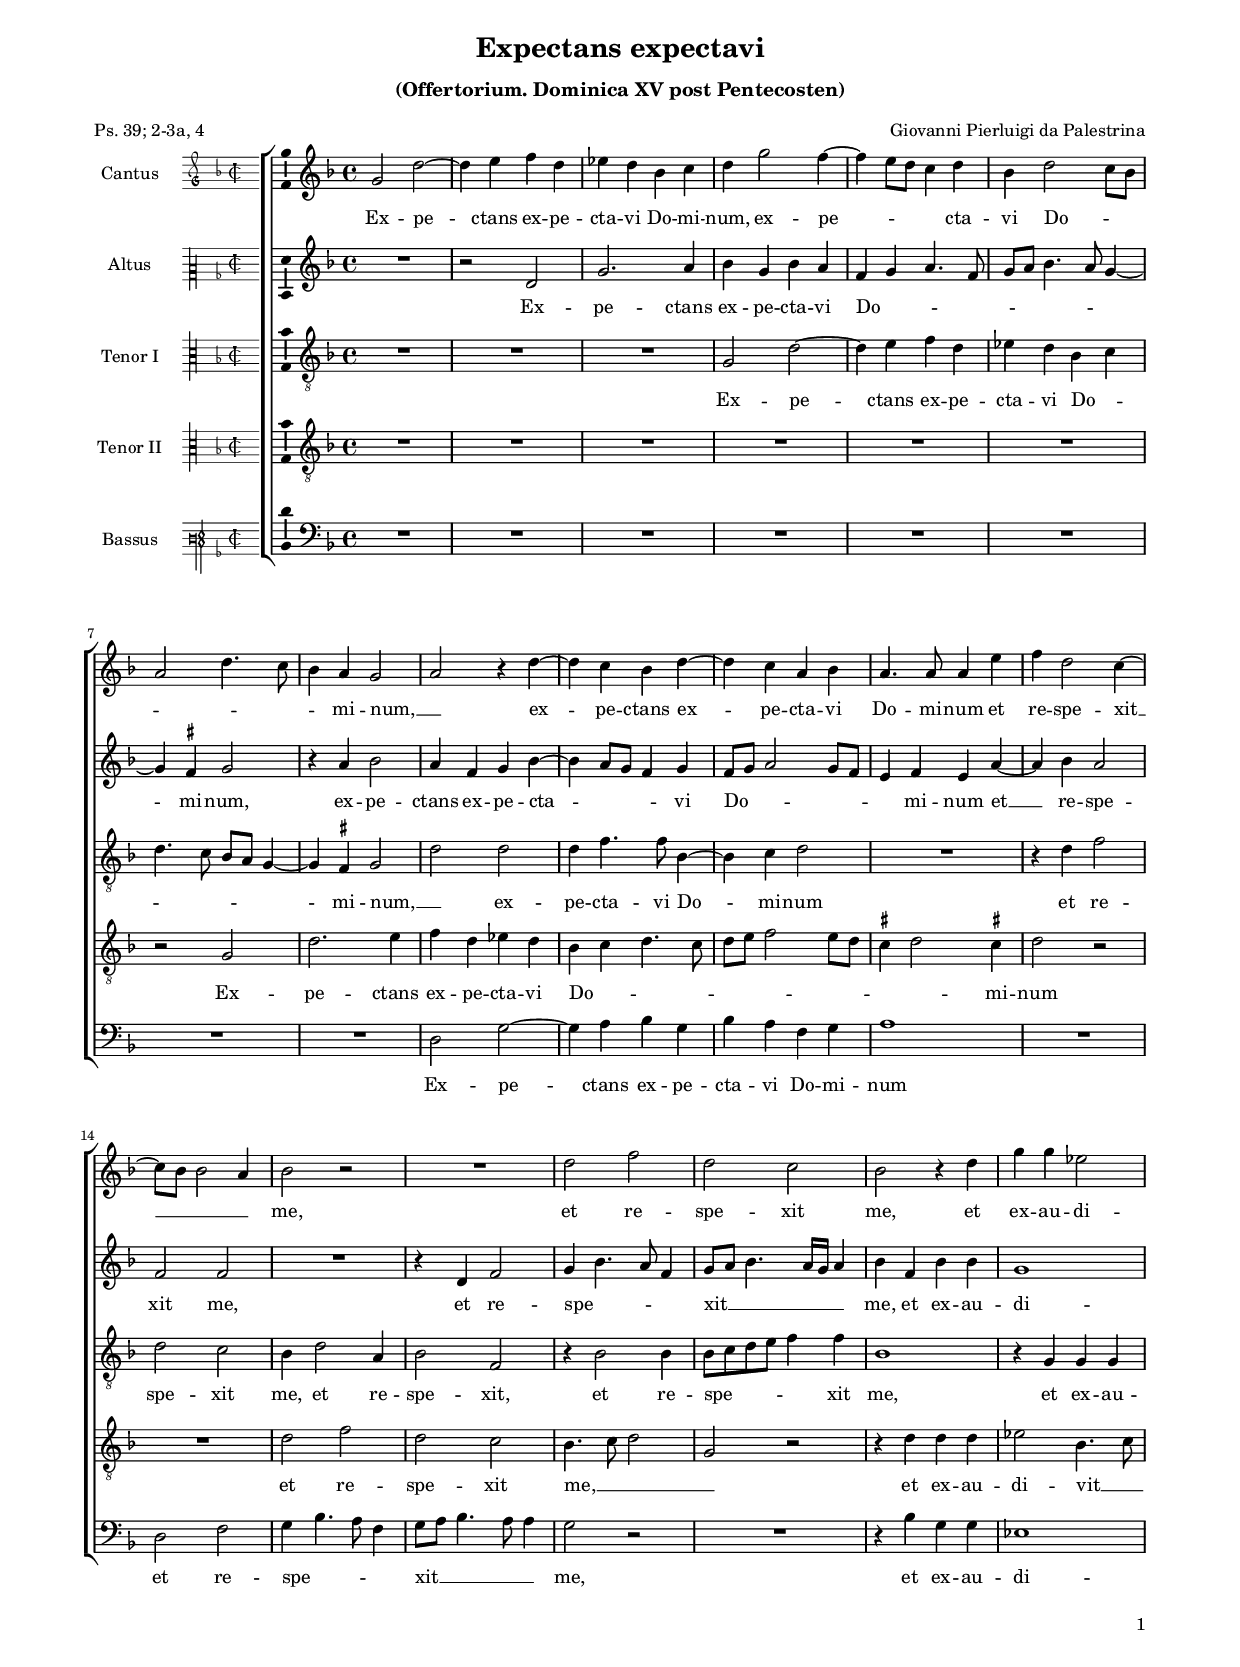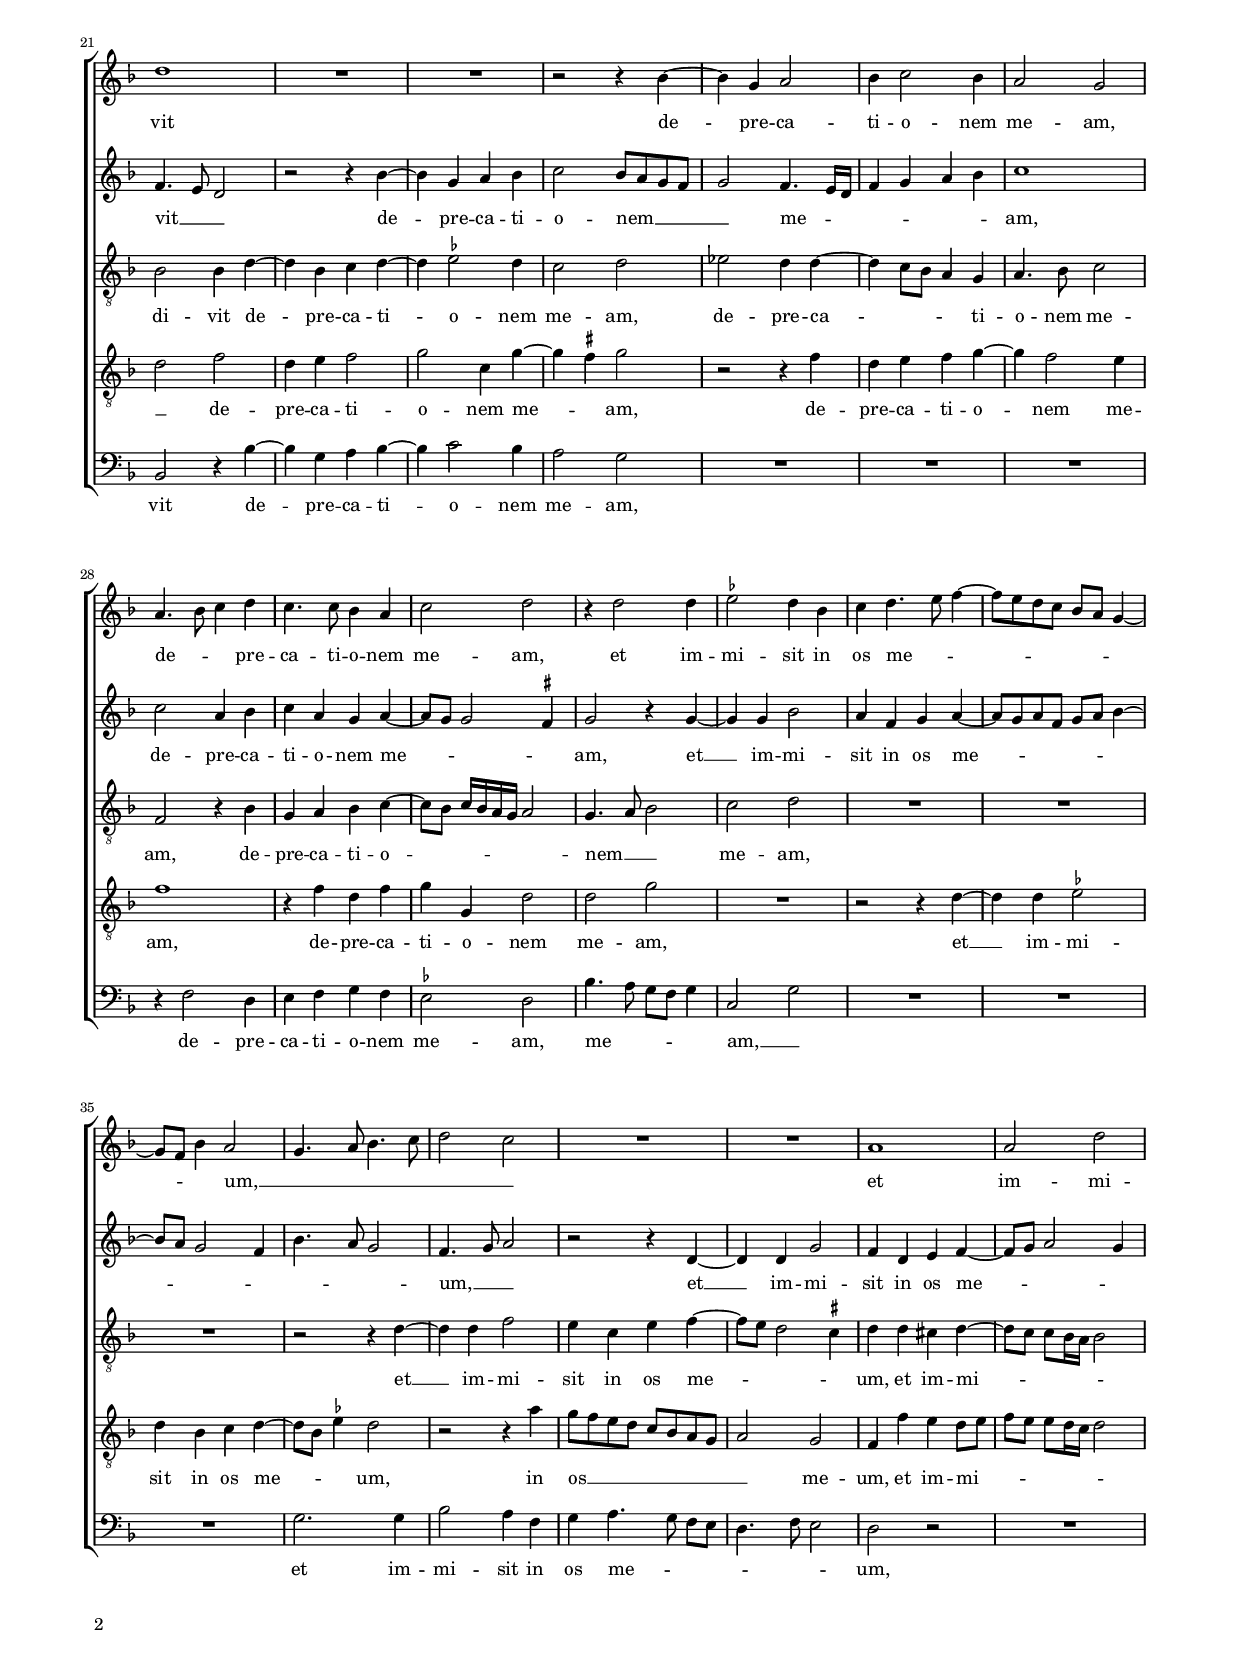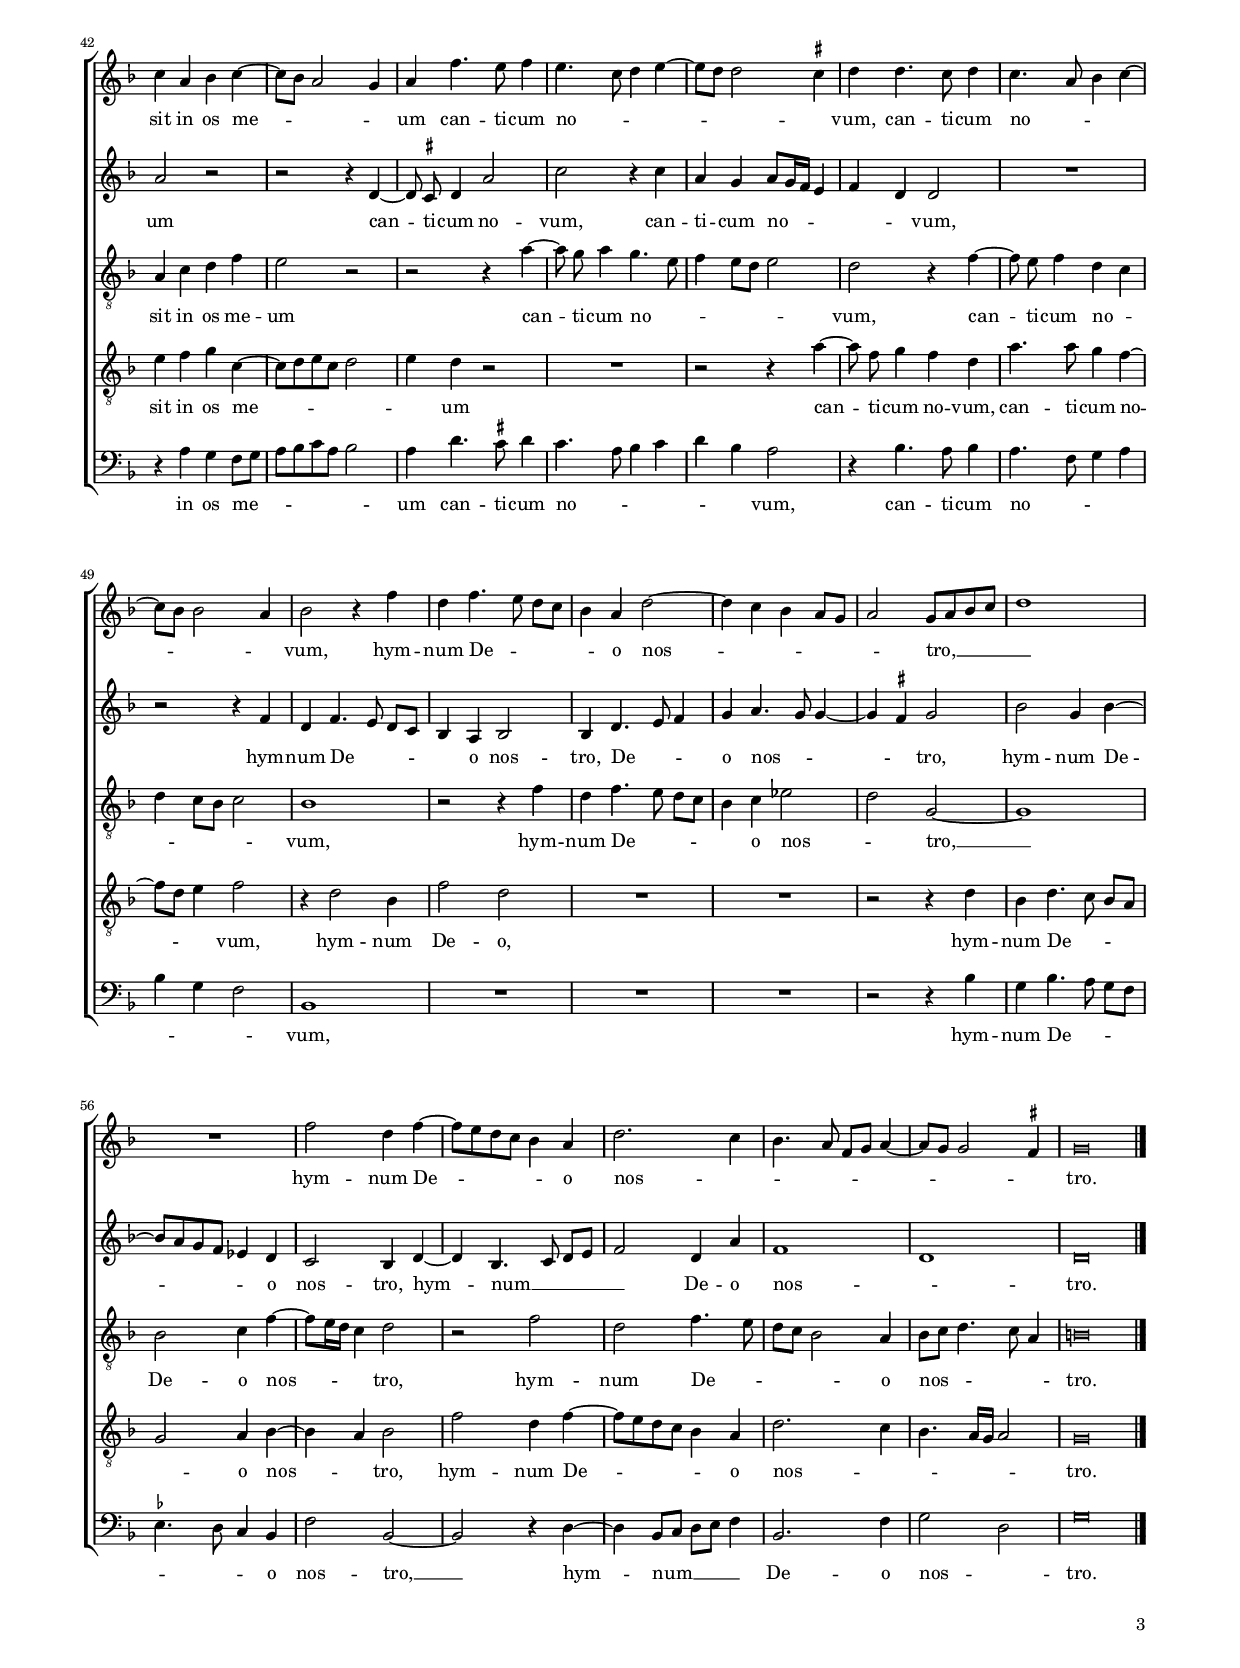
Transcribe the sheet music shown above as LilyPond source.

\header
{
  title="Expectans expectavi"
  subtitle=\markup { \column { \vspace #0.5 "(Offertorium. Dominica XV post Pentecosten)" \transparent "x" } }
  composer="Giovanni Pierluigi da Palestrina"
  poet="Ps. 39; 2-3a, 4"
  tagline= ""
}

\version "2.24.1"
\language deutsch
#(set-global-staff-size 15)
% #(set-default-paper-size "letter")
#(ly:set-option 'point-and-click #f)




	ficta = { \once \set suggestAccidentals = ##t }

	forget = #(define-music-function (music) (ly:music?) #{
		\accidentalStyle forget
		$music
		\accidentalStyle default
		#})

    
\paper
	{
	top-margin = 1.6 \cm
	bottom-margin = 1 \cm
	left-margin = 1.6 \cm
	right-margin = 1.6 \cm
	ragged-bottom = ##f
	ragged-last-bottom = ##f
	print-page-number = ##f
	system-system-spacing = #'((basic-distance . 17) (minimum-distance . 14) (padding . 5) (strechability . 150))
	oddFooterMarkup=\markup   \fill-line { "" \fromproperty #'page:page-number-string }
	evenFooterMarkup=\markup  \fill-line { \fromproperty #'page:page-number-string "" }
	last-bottom-spacing = #'((basic-distance . 12) (minimum-distance . 7) (padding . 4))
	systems-per-page = 3
%   page-count = 3
%	min-systems-per-page = 3
	}

	
global = {
	\key f \major
	\time 4/4
	\set Score.tempoHideNote = ##t
	\tempo 4 = 100
	\skip 1*61
	\set Score.measureLength = #(ly:make-moment 2/1)
	\skip 1*2 \bar "|."
	}
    

incipitcantus = \relative c' {
    \time 2/2
    \clef "petrucci-g2"
    \key f \major
    }
    
incipitcantusVoice = <<
    \new MensuralVoice <<
        { s1 \noBreak }
        \incipitcantus
    >>
    >>
    
    
incipitaltus = \relative c' {
    \time 2/2
    \clef "petrucci-c2"
    \key f \major
    s4 \bar ""
    }
    
incipitaltusVoice = <<
    \new MensuralVoice <<
        { s1 \noBreak }
        \incipitaltus
    >>
    >>
    
incipittenor = \relative c' {
    \time 2/2
    \clef "petrucci-c3"
    \key f \major
    }
    
incipittenorVoice = <<
    \new MensuralVoice <<
        { s1 \noBreak }
        \incipittenor
    >>
    >>
    
incipitquintus = \relative c' {
    \time 2/2
    \clef "petrucci-c3"
    \key f \major
    }
    
incipitquintusVoice = <<
    \new MensuralVoice <<
        { s1 \noBreak }
        \incipitquintus
    >>
    >>
    
    
incipitbassus= \relative c {
    \time 2/2
    \clef "petrucci-f3"
    \key f \major
    }
    
incipitbassusVoice = <<
    \new MensuralVoice <<
        { s1 \noBreak }
        \incipitbassus
    >>
    >>


cantus =  \relative c''
	{
	g2 d'~
	d4 e f d
	es4 d b c
	d4 g2 f4~
%5
	f4 e8 d c4 d |
	b4 d2 c8 b
	a2 d4. c8
	b4 a g2
	a2 r4 d~
%10
	d4 c b d~ |
	d4 c a b
	a4. a8 a4 e'
	f4 d2 c4~
	c8 b b2 a4
%15
	b2 r |
	R1
	d2 f
	d2 c
	b2 r4 d
%20
	g4 g es2 |
	d1
	R1
	R1
	r2 r4 b~
%25
	b4 g a2 |
	b4 c2 b4
	a2 g
	a4. b8 c4 d
	c4. c8 b4 a
%30
	c2 d |
	r4 d2 d4
	\ficta es2 d4 b
	c4 d4. e8 f4~
	f8 e d c b a g4~
%35
	g8 f b4 a2 |
	g4. a8 b4. c8
	d2 c
	R1
	R1
%40
	a1 |
	a2 d
	c4 a b c~
	c8 b a2 g4
	a4 f'4. e8 f4
%45
	e4. c8 d4 e~ |
	e8 d d2 \ficta cis4
	d4 d4. c8 d4
	c4. a8 b4 c~
	c8 b b2 a4
%50
	b2 r4 f' |
	d4 f4. e8 d[ c]
	b4 a d2~
	d4 c b a8 g
	a2 g8 a b c
%55
	d1 |
	R1
	f2 d4 f~
	f8 e d c b4 a
	d2. c4
%60
	b4. a8 f g a4~ |
	a8 g g2 \ficta fis4
	g\breve |
	}


altus =  \relative c'
	{
	R1
	r2 d
	g2. a4
	b4 g b a
%5
	f4 g a4. f8 |
	g8 a b4. a8 g4~
	g4 \ficta fis g2
	r4 a b2
	a4 f g b~
%10
	b4 a8 g f4 g |
	f8 g a2 g8 f
	e4 f e a~
	a4 b a2
	f2 f
%15
	R1 |
	r4 d f2
	g4 b4. a8 f4
	g8 a b4. a16 g a4
	b4 f b b
%20
	g1 |
	f4. e8 d2
	r2 r4 b'~
	b4 g a b
	c2 b8 a g f
%25
	g2 f4. e16 d |
	f4 g a b
	c1
	c2 a4 b
	c4 a g a~
%30
	a8 g g2 \ficta fis4 |
	g2 r4 g~
	g4 g b2
	a4 f g a~
	a8 g a f g a b4~
%35
	b8 a g2 f4 |
	b4. a8 g2
	f4. g8 a2
	r2 r4 d,~
	d4 d g2
%40
	f4 d e f~ |
	f8 g a2 g4
	a2 r
	r2 r4 d,~
	\autoBeamOff d8 \ficta cis \autoBeamOn d4 a'2
%45
	c2 r4 c |
	a4 g a8 g16 f e4
	f4 d d2
	R1
	r2 r4 f
%50
	d4 f4. e8 d[ c] |
	b4 a b2
	b4 d4. e8 f4
	g4 a4. g8 g4~
	g4 \ficta fis g2
%55
	b2 g4 b~ |
	b8 a g f es4 d
	c2 b4 d~
	d4 b4. c8 d[ e]
	f2 d4 a'
%60
	f1 |
	d1
	d\breve |
	}


tenor =  \relative c'
	{
	R1
	R1
	R1
	g2 d'~
%5
	d4 e f d |
	es4 d b c
	d4. c8 b a g4~
	g4 \ficta fis g2
	d'2 d
%10
	d4 f4. f8 b,4~ |
	b4 c d2
	R1
	r4 d f2
	d2 c
%15
	b4 d2 a4 |
	b2 f
	r4 b2 b4
	b8 c d e f4 f
	b,1
%20
	r4 g g g |
	b2 b4 d~
	d4 b c d~
	d4 \ficta es2 d4
	c2 d
%25
	es2 d4 d~ |
	d4 c8 b a4 g
	a4. b8 c2
	f,2 r4 b
	g4 a b c~
%30
	c8 b c16[ b a g] a2 |
	g4. a8 b2
	c2 d
	R1
	R1
%35
	R1 |
	r2 r4 d~
	d4 d f2
	e4 c e f~
	f8 e d2 \ficta cis4
%40
	d4 d cis d~ |
	d8 c c[ b16 a] b2
	a4 c d f
	e2 r
	r2 r4 a~
%45
	\autoBeamOff a8 g \autoBeamOn a4 g4. e8 |
	f4 e8 d e2
	d2 r4 f~
	\autoBeamOff f8 e \autoBeamOn f4 d c
	d4 c8 b c2
%50
	b1 |
	r2 r4 f'
	d4 f4. e8 d[ c]
	b4 c es2
	d2 g,~
%55
	g1 |
	b2 c4 f~
	f8 e16 d c4 d2
	r2 f
	d2 f4. e8
%60
	d8 c b2 a4 |
	b8 c d4. c8 a4
	h\breve |
	}


quintus  =  \relative c'
	{
	R1
	R1
	R1
	R1
%5
	R1 |
	R1
	r2 g
	d'2. e4
	f4 d es d
%10
	b4 c d4. c8 |
	d8 e f2 e8 d
	\ficta cis4 d2 \ficta cis!4
	d2 r
	R1
%15
	d2 f |
	d2 c
	b4. c8 d2
	g,2 r
	r4 d' d d 
%20
	es2 b4. c8 |
	d2 f
	d4 e f2
	g2 c,4 g'~
	g4 \ficta fis g2
%25
	r2 r4 f |
	d4 e f g~
	g4 f2 e4
	f1
	r4 f d f
%30
	g4 g, d'2 |
	d2 g
	R1
	r2 r4 d~
	d4 d \ficta es2
%35
	d4 b c d~ |
	d8 b \ficta es4 d2
	r2 r4 a'
	g8 f e d c b a g
	a2 g
%40
	f4 f' e d8 e |
	f8 e e[ d16 c] d2
	e4 f g c,~
	c8 d e c d2
	e4 d r2
%45
	R1 |
	r2 r4 a'~
	\autoBeamOff a8 f \autoBeamOn g4 f d
	a'4. a8 g4 f~
	f8 d e4 f2
%50
	r4 d2 b4 |
	f'2 d
	R1
	R1
	r2 r4 d
%55
	b4 d4. c8 b[ a] |
	g2 a4 b~
	b4 a b2
	f'2 d4 f~
	f8 e d c b4 a
%60
	d2. c4 |
	b4. a16 g a2
	g\breve |
	}


bassus  =  \relative c
	{
	R1
	R1
	R1
	R1
%5
	R1 |
	R1
	R1
	R1
	d2 g~
%10
	g4 a b g |
	b4 a f g
	a1
	R1
	d,2 f
%15
	g4 b4. a8 f4 |
	g8 a b4. a8 a4
	g2 r
	R1
	r4 b g g
%20
	es1 |
	b2 r4 b'~
	b4 g a b~
	b4 c2 b4
	a2 g
%25
	R1 |
	R1
	R1
	r4 f2 d4
	e4 f g f
%30
	\ficta es2 d |
	b'4. a8 g f g4
	c,2 g'
	R1
	R1
%35
	R1 |
	g2. g4
	b2 a4 f
	g4 a4. g8 f[ e]
	d4. f8 e2
%40
	d2 r |
	R1
	r4 a' g f8 g
	a8 b c a b2
	a4 d4. \ficta cis8 d4
%45
	c4. a8 b4 c |
	d4 b a2
	r4 b4. a8 b4
	a4. f8 g4 a
	b4 g f2
%50
	b,1 |
	R1
	R1
	R1
	r2 r4 b'
%55
	g4 b4. a8 g[ f] |
	\ficta es4. d8 c4 b
	f'2 b,~
	b2 r4 d~
	d4 b8 c d e f4
%60
	b,2. f'4 |
	g2 d
	g\breve |
	}


lyricscantus = \lyricmode {
    Ex -- pe -- ctans ex -- pe -- cta -- vi Do -- mi -- num,
    ex -- pe -- _ _ _ cta -- vi Do -- _ _ _ _ _ _ mi -- num, __ _
    ex -- pe -- ctans ex -- pe -- cta -- vi Do -- mi -- num
    et re -- spe -- xit __ _ _ _ me,
    et re -- spe -- xit me,
    et ex -- au -- di -- vit de -- pre -- ca -- ti -- o -- nem me -- am,
    de -- _ _ pre -- ca -- ti -- o -- nem me -- am,
    et im -- mi -- sit in os me -- _ _ _ _ _ _ _ _ _ _ um, __ _ _ _ _ _ _
    et im -- mi -- sit in os me -- _ _ _ um
    can -- ti -- cum no -- _ _ _ _ _ _ vum,
    can -- ti -- cum no -- _ _ _ _ _ _ vum,
    hym -- num De -- _ _ _ _ o nos -- _ _ _ _ _ tro, __ _ _ _ _
    hym -- num De -- _ _ _ _ o nos -- _ _ _ _ _ _ _ _ _ tro.
	}


lyricsaltus = \lyricmode {
    Ex -- pe -- ctans ex -- pe -- cta -- vi Do -- _ _ _ _ _ _ _ _ mi -- num,
    ex -- pe -- ctans ex -- pe -- cta -- _ _ _ vi Do -- _ _ _ _ _ mi -- num
    et __ re -- spe -- xit me,
    et re -- spe -- _ _ _ xit __ _ _ _ _ _ me,
    et ex -- au -- di -- vit __ _ _ de -- pre -- ca -- ti -- o -- nem __ _ _ _ _ me -- _ _ _ _ _ _ am,
    de -- pre -- ca -- ti -- o -- nem me -- _ _ _ am,
    et __ im -- mi -- sit in os me -- _ _ _ _ _ _ _ _ _ _ _ _ um, __ _ _
    et __ im -- mi -- sit in os me -- _ _ _ um
    can -- ti -- cum no -- vum,
    can -- ti -- cum no -- _ _ _ _ _ vum,
    hym -- num De -- _ _ _ _ o nos -- tro,
    De -- _ _ o nos -- _ _ _ tro,
    hym -- num De -- _ _ _ _ o nos -- tro,
    hym -- num __ _ _ _ _ De -- o nos -- _ tro.
	}


lyricstenor = \lyricmode {
    Ex -- pe -- ctans ex -- pe -- cta -- vi Do -- _ _ _ _ _ _ mi -- num, __ _
    ex -- pe -- cta -- vi Do -- mi -- num
    et re -- spe -- xit me,
    et re -- spe -- xit,
    et re -- spe -- _ _ _ _ xit me,
    et ex -- au -- di -- vit de -- pre -- ca -- ti -- o -- nem me -- am,
    de -- pre -- ca -- _ _ _ ti -- o -- nem me -- am,
    de -- pre -- ca -- ti -- o -- _ _ _ _ _ _ nem __ _ _ me -- am,
    et __ im -- mi -- sit in os me -- _ _ _ um,
    et im -- mi -- _ _ _ _ _ sit in os me -- um
    can -- ti -- cum no -- _ _ _ _ _ vum,
    can -- ti -- cum no -- _ _ _ _ _ vum,
    hym -- num De -- _ _ _ _ o nos -- _ tro, __
    De -- o nos -- _ _ _ tro,
    hym -- num De -- _ _ _ _ o nos -- _ _ _ _ tro.
	}


lyricsquintus = \lyricmode {
    Ex -- pe -- ctans ex -- pe -- cta -- vi Do -- _ _ _ _ _ _ _ _ _ _ mi -- num
    et re -- spe -- xit me, __ _ _ _
    et ex -- au -- di -- vit __ _ _ de -- pre -- ca -- ti -- o -- nem me -- _ am,
    de -- pre -- ca -- ti -- o -- nem me -- am,
    de -- pre -- ca -- ti -- o -- nem me -- am,
    et __ im -- mi -- sit in os me -- _ _ um,
    in os __ _ _ _ _ _ _ _ _ me -- um,
    et im -- mi -- _ _ _ _ _ _ _ sit in os me -- _ _ _ _ _ um
    can -- ti -- cum no -- vum,
    can -- ti -- cum no -- _ _ vum,
    hym -- num De -- o,
    hym -- num De -- _ _ _ _ o nos -- _ tro,
    hym -- num De -- _ _ _ _ o nos -- _ _ _ _ _ tro.
	}


lyricsbassus = \lyricmode {
    Ex -- pe -- ctans ex -- pe -- cta -- vi Do -- mi -- num
    et re -- spe -- _ _ _ xit __ _ _ _ _ me,
    et ex -- au -- di -- vit de -- pre -- ca -- ti -- o -- nem me -- am,
    de -- pre -- ca -- ti -- o -- nem me -- am,
    me -- _ _ _ _ am, __ _
    et im -- mi -- sit in os me -- _ _ _ _ _ _ um,
    in os me -- _ _ _ _ _ _ um
    can -- ti -- cum no -- _ _ _ _ _ vum,
    can -- ti -- cum no -- _ _ _ _ _ _ vum,
    hym -- num De -- _ _ _ _ _ _ o nos -- tro, __
    hym -- num __ _ _ _ _ De -- o nos -- _ tro.
	}


\score
{  
	\transpose c c {
	\new ChoirStaff \with { \override StaffGrouper.staff-staff-spacing.basic-distance = #12 }
	<<

	\new Staff << \global
	\new Voice="v1" {
		\set Staff.instrumentName="Cantus"
		\incipit \incipitcantusVoice
%		\set Staff.instrumentName= "S"
		\set Staff.midiInstrument = "reed organ"
		\clef violin
		\cantus }
	\new Lyrics \lyricsto "v1" {\lyricscantus }
	>>


	\new Staff << \global
	\new Voice="v2" {
		\set Staff.instrumentName="Altus"
		\incipit \incipitaltusVoice
%		\set Staff.instrumentName= "A"
		\set Staff.midiInstrument = "reed organ"
		\clef violin % "G_8"
		\altus}
	\new Lyrics \lyricsto "v2" {\lyricsaltus }
	>>


	\new Staff << \global
	\new Voice="v3" {
		\set Staff.instrumentName="Tenor I"
		\incipit \incipittenorVoice
%		\set Staff.instrumentName= "T"
		\set Staff.midiInstrument = "reed organ"
		\clef "G_8"
		\tenor }
	\new Lyrics \lyricsto "v3" {\lyricstenor }
	>>


	\new Staff << \global
	\new Voice="v5" {
		\set Staff.instrumentName="Tenor II"
		\incipit \incipitquintusVoice
%		\set Staff.instrumentName= "Q"
		\set Staff.midiInstrument = "reed organ"
		\clef "G_8"
		\quintus}
	\new Lyrics \lyricsto "v5" {\lyricsquintus }
	>>


	\new Staff << \global
	\new Voice="v4" {
		\set Staff.instrumentName="Bassus"
		\incipit \incipitbassusVoice
%		\set Staff.instrumentName= "B"
		\set Staff.midiInstrument = "reed organ"
		\clef bass 
		\bassus }
	\new Lyrics \lyricsto "v4" {\lyricsbassus}
	>>

	>>
	} % transpose

	\layout
	{
	indent = 3\cm
    incipit-width = 1.3 \cm
	\context { \Lyrics \override VerticalAxisGroup.nonstaff-relatedstaff-spacing.padding = #1.4 }
%	\context { \Lyrics \override LyricText.font-size = #1 }
	\context { \Staff \override TimeSignature.break-visibility = #end-of-line-invisible }
	\context { \Staff \consists Ambitus_engraver }
	\context { \Score \override BarNumber.padding = #2 }
	\context { \Voice \override NoteHead.style = #'baroque }
	}

\midi
	{    	
	}

}


% EOF
